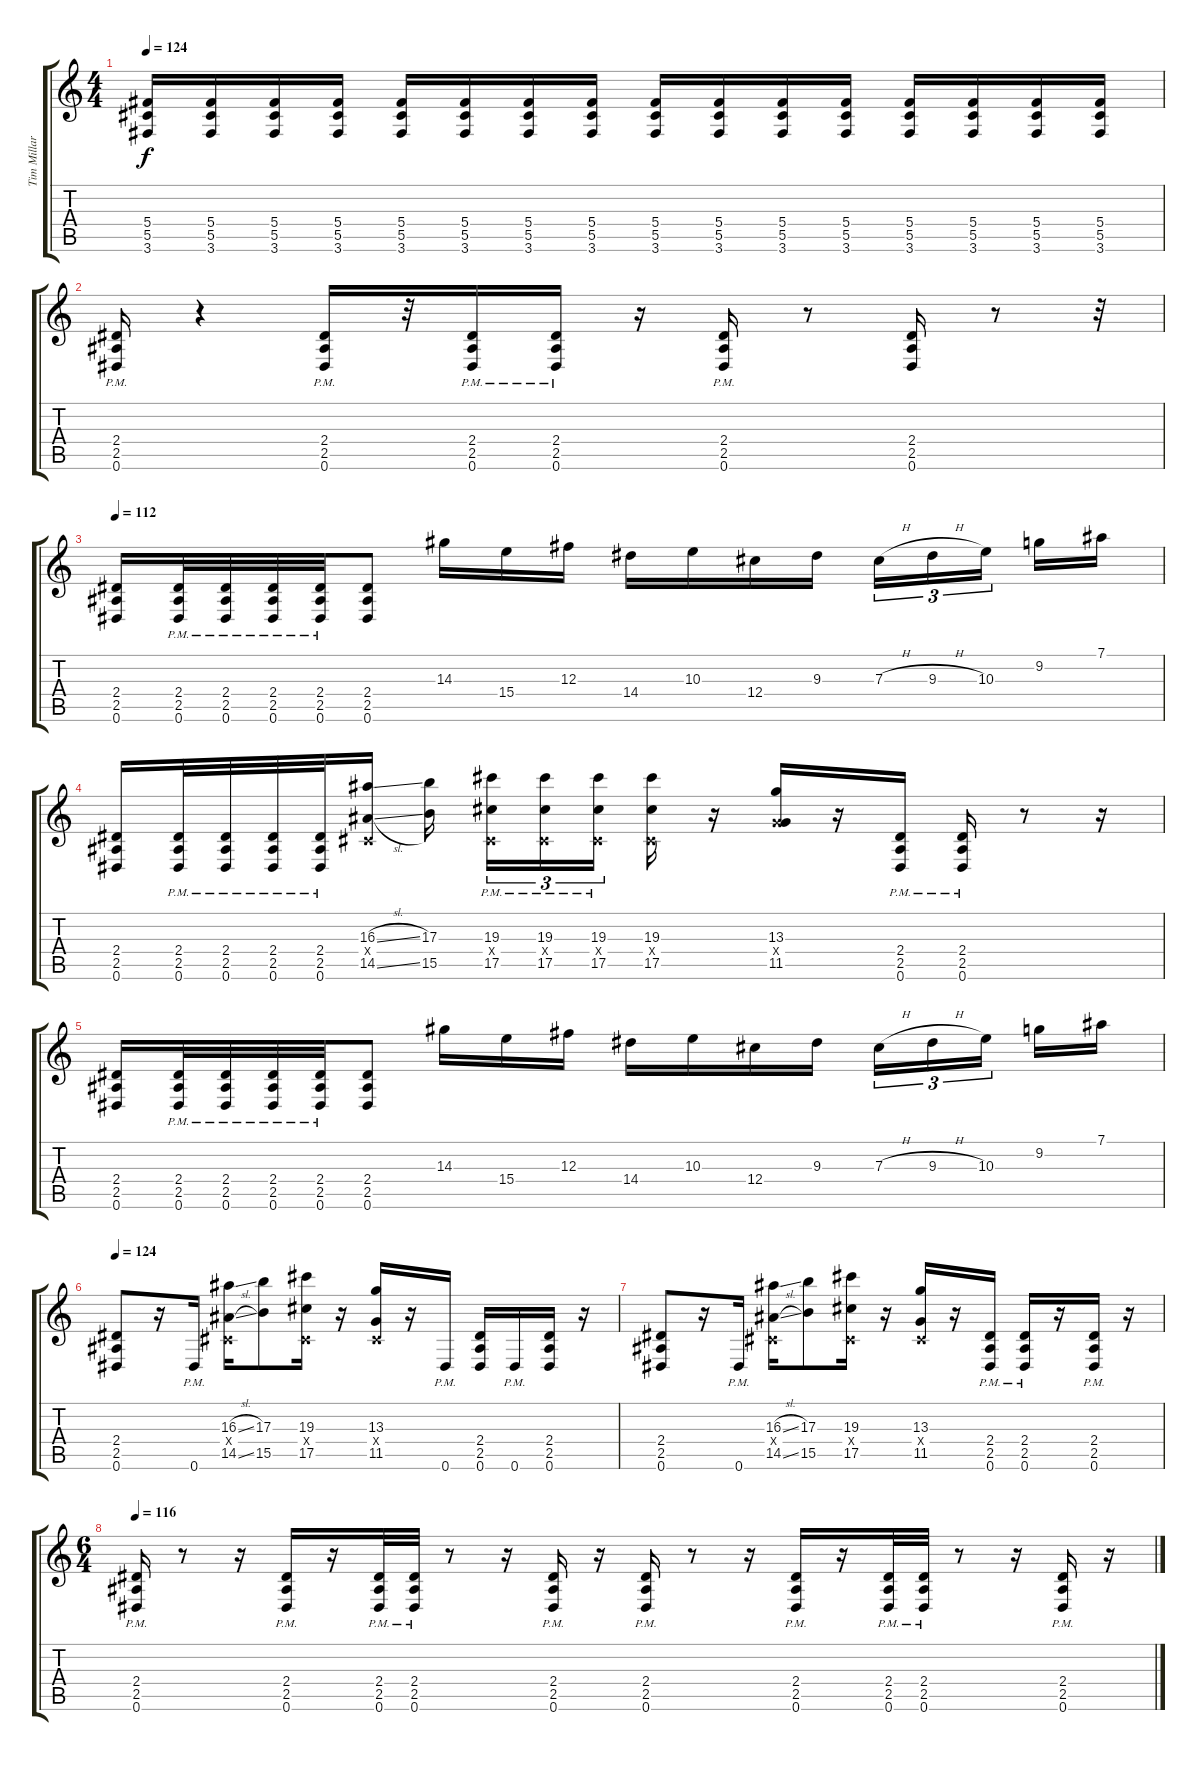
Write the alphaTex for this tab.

\track ("Tim Millar" "Tim Millar") {instrument distortionguitar}
\staff {score tabs}
\tuning (Eb4 Bb3 Gb3 Db3 Ab2 Eb2) {hide}
\ts (4 4)
\tempo 124
\clef g2
\ks c
(5.4{t} 5.5{t} 3.6{t}).16{dy f} (5.4 5.5 3.6).16 (5.4 5.5 3.6).16 (5.4 5.5 3.6).16 (5.4 5.5 3.6).16 (5.4 5.5 3.6).16 (5.4 5.5 3.6).16 (5.4 5.5 3.6).16 (5.4 5.5 3.6).16 (5.4 5.5 3.6).16 (5.4 5.5 3.6).16 (5.4 5.5 3.6).16 (5.4 5.5 3.6).16 (5.4 5.5 3.6).16 (5.4 5.5 3.6).16 (5.4 5.5 3.6).16 |
(2.4{pm} 2.5{pm} 0.6{pm}).16 r.4 (2.4{pm} 2.5{pm} 0.6{pm}).16 r.32 (2.4{pm} 2.5{pm} 0.6{pm}).16 (2.4{pm} 2.5{pm} 0.6{pm}).16 r.16 (2.4{pm} 2.5{pm} 0.6{pm}).16 r.8 (2.4 2.5 0.6).16 r.8 r.32 |
\tempo 112
(2.4 2.5 0.6).16 (2.4{pm} 2.5{pm} 0.6{pm}).32 (2.4{pm} 2.5{pm} 0.6{pm}).32 (2.4{pm} 2.5{pm} 0.6{pm}).32 (2.4{pm} 2.5{pm} 0.6{pm}).32 (2.4 2.5 0.6).8 14.3.16 15.4.16 12.3.16 14.4.16 10.3.16 12.4.16 9.3.16 7.3{h}.16{tu (3 2)} 9.3{h}.16{tu (3 2)} 10.3.16{tu (3 2) beam splitsecondary} 9.2.16 7.1.16 |
(2.4 2.5 0.6).16 (2.4{pm} 2.5{pm} 0.6{pm}).32 (2.4{pm} 2.5{pm} 0.6{pm}).32 (2.4{pm} 2.5{pm} 0.6{pm}).32 (2.4{pm} 2.5{pm} 0.6{pm}).32 (16.3{sl} 0.4{x} 14.5{sl}).16 (17.3 15.5).16{beam splitsecondary} (19.3{pm} 0.4{x} 17.5{pm}).16{tu (3 2)} (19.3{pm} 0.4{x} 17.5{pm}).16{tu (3 2)} (19.3{pm} 0.4{x} 17.5{pm}).16{tu (3 2) beam splitsecondary} (19.3 0.4{x} 17.5).16 r.16 (13.3 6.4{x} 11.5).16 r.16 (2.4{pm} 2.5{pm} 0.6{pm}).16 (2.4{pm} 2.5{pm} 0.6{pm}).16 r.8 r.16 |
(2.4 2.5 0.6).16 (2.4{pm} 2.5{pm} 0.6{pm}).32 (2.4{pm} 2.5{pm} 0.6{pm}).32 (2.4{pm} 2.5{pm} 0.6{pm}).32 (2.4{pm} 2.5{pm} 0.6{pm}).32 (2.4 2.5 0.6).8 14.3.16 15.4.16 12.3.16 14.4.16 10.3.16 12.4.16 9.3.16 7.3{h}.16{tu (3 2)} 9.3{h}.16{tu (3 2)} 10.3.16{tu (3 2) beam splitsecondary} 9.2.16 7.1.16 |
\tempo 124
(2.4 2.5 0.6).8 r.16 0.6{pm}.16 (16.3{sl} 0.4{x} 14.5{sl}).16 (17.3 15.5).8 (19.3 0.4{x} 17.5).16 r.16 (13.3 0.4{x} 11.5).16 r.16 0.6{pm}.16 (2.4 2.5 0.6).16 0.6{pm}.16 (2.4 2.5 0.6).16 r.16 |
(2.4 2.5 0.6).8 r.16 0.6{pm}.16 (16.3{sl} 0.4{x} 14.5{sl}).16 (17.3 15.5).8 (19.3 0.4{x} 17.5).16 r.16 (13.3 0.4{x} 11.5).16 r.16 (2.4{pm} 2.5{pm} 0.6{pm}).16 (2.4{pm} 2.5{pm} 0.6{pm}).16 r.16 (2.4{pm} 2.5{pm} 0.6{pm}).16 r.16 |
\ts (6 4)
\tempo 116
(2.4{pm} 2.5{pm} 0.6{pm}).16 r.8 r.16 (2.4{pm} 2.5{pm} 0.6{pm}).16 r.16 (2.4{pm} 2.5{pm} 0.6{pm}).32 (2.4{pm} 2.5{pm} 0.6{pm}).32 r.8 r.16 (2.4{pm} 2.5{pm} 0.6{pm}).16 r.16 (2.4{pm} 2.5{pm} 0.6{pm}).16 r.8 r.16 (2.4{pm} 2.5{pm} 0.6{pm}).16 r.16 (2.4{pm} 2.5{pm} 0.6{pm}).32 (2.4{pm} 2.5{pm} 0.6{pm}).32 r.8 r.16 (2.4{pm} 2.5{pm} 0.6{pm}).16 r.16
